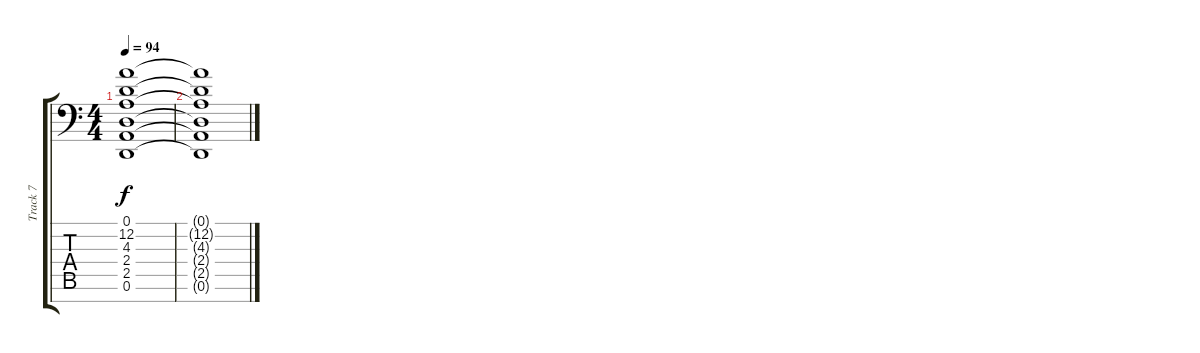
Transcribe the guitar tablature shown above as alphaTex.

\track ("Track 7" "Track 7") {instrument churchorgan}
\staff {score tabs}
\tuning (D4 A3 F3 C3 G2 D2 A1) {hide}
\ts (4 4)
\tempo 94
\clef f4
\ks c
(0.1 12.2 4.3 2.4 2.5 0.6).1{dy f} |
(0.1{t} 12.2{t} 4.3{t} 2.4{t} 2.5{t} 0.6{t}).1
